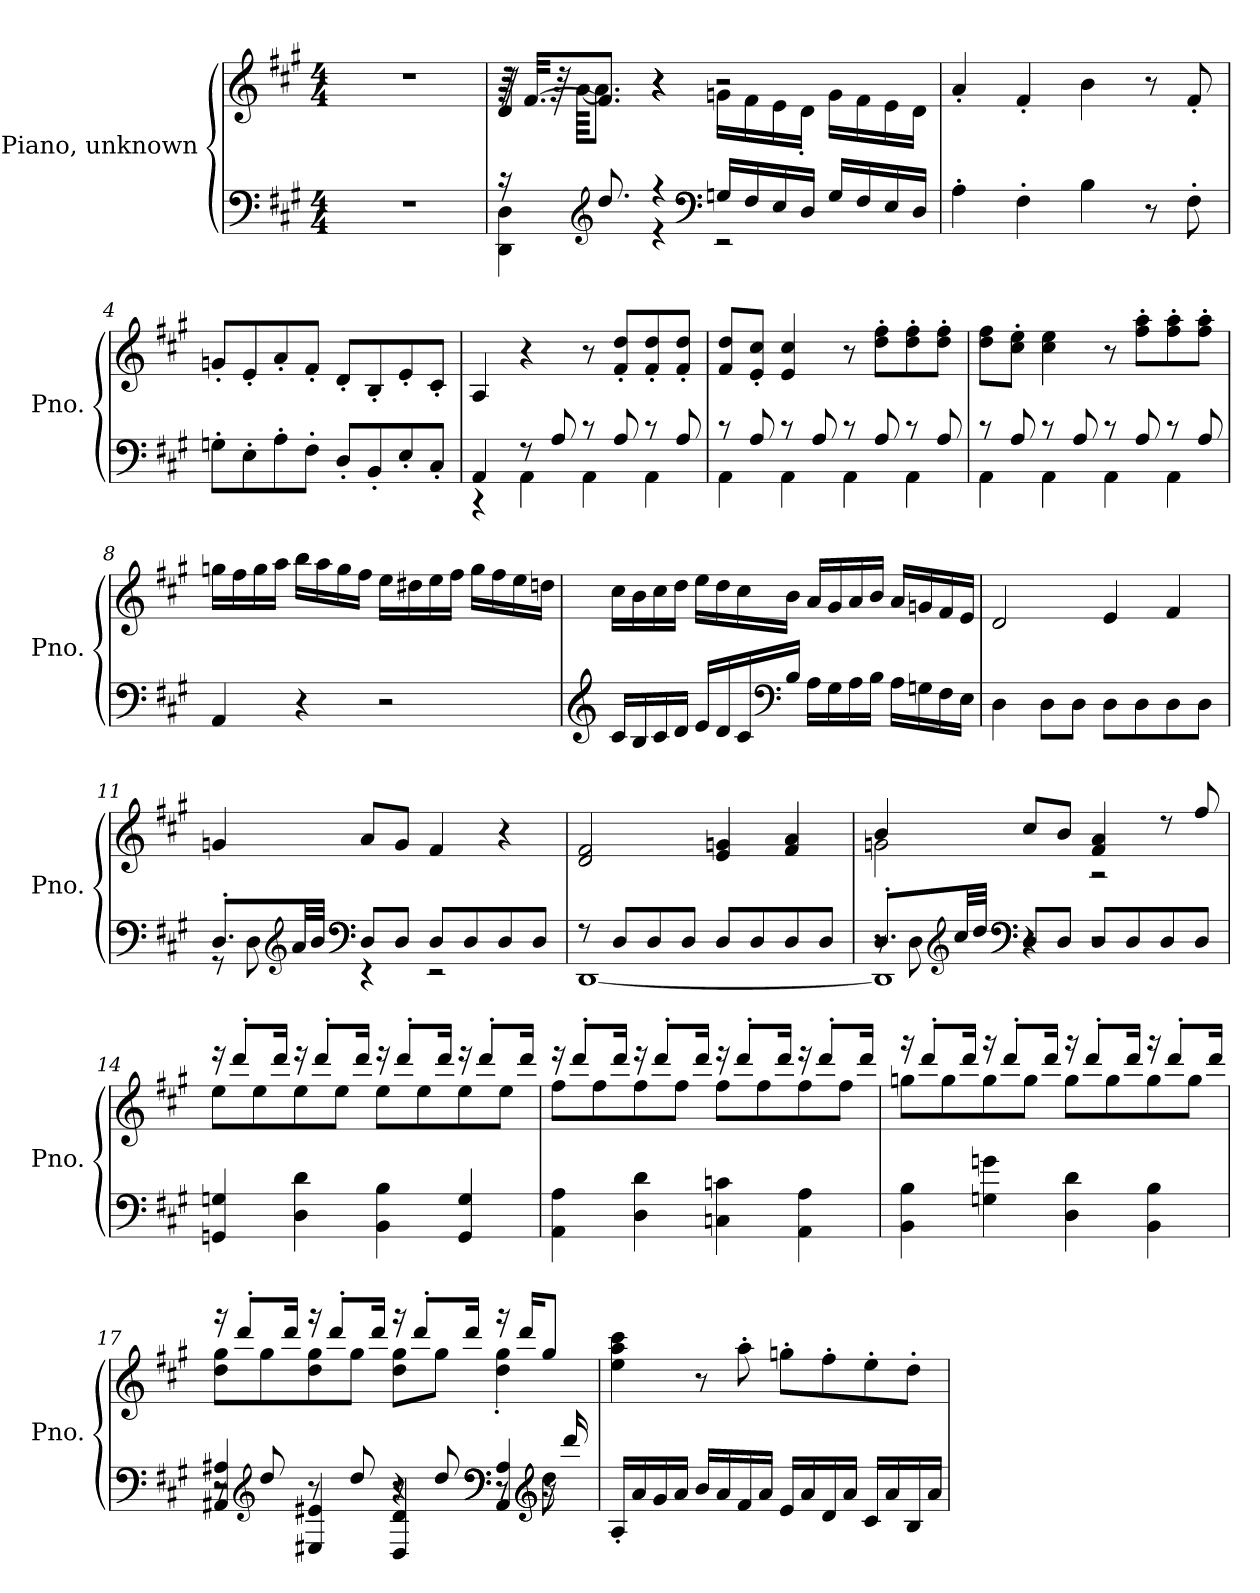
**kern	**kern
*part1	*part1
*staff2	*staff1
*I"Piano, unknown	*
*I'Pno.	*
*clefF4	*clefG2
*k[f#c#g#]	*k[f#c#g#]
*M4/4	*M4/4
*MM120	*MM120
=1	=1
1r	1r
=2	=2
*^	*^
*	*	*	*^
16r	4DD\ 4D\	64r	32r	4d/
.	.	[32.f#/KKL	.	.
.	.	.	64r	.
.	.	.	[64a\KKKL	.
*clefG2	*	*	*	*
8.dd/	.	8.f#/J]	8.a\J]	.
4r	4r	4r	4r	4r
*clefF4	*	*	*	*
16Gn/LL	2r	2r	16gn\LL	2r
16F#/	.	.	16f#\	.
16E/	.	.	16e\	.
16D/JJ	.	.	16d'\JJ	.
16G/LL	.	.	16g\LL	.
16F#/	.	.	16f#\	.
16E/	.	.	16e\	.
16D/JJ	.	.	16d\JJ	.
*v	*v	*	*	*
*	*v	*v	*v
=3	=3
4A'\	4a'/
4F#'\	4f#'/
4B\	4b\
8r	8r
8F#'\	8f#'/
=4	=4
8Gn'\L	8gn'/L
8E'\	8e'/
8A'\	8a'/
8F#'\J	8f#'/J
8D'/L	8d'/L
8BB'/	8B'/
8E'/	8e'/
8C#'/J	8c#'/J
!!LO:LB:g=z
=5	=5
*^	*
4AA/	4r	4A/
8r	4AA\	4r
8A/	.	.
8r	4AA\	8r
8A/	.	8f#/' 8dd/'L
8r	4AA\	8f#/' 8dd/'
8A/	.	8f#/' 8dd/'J
=6	=6	=6
8r	4AA\	8f#/ 8dd/L
8A/	.	8e/' 8cc#/'J
8r	4AA\	4e/ 4cc#/
8A/	.	.
8r	4AA\	8r
8A/	.	8dd\' 8ff#\'L
8r	4AA\	8dd\' 8ff#\'
8A/	.	8dd\' 8ff#\'J
=7	=7	=7
8r	4AA\	8dd\ 8ff#\L
8A/	.	8cc#\' 8ee\'J
8r	4AA\	4cc#\ 4ee\
8A/	.	.
8r	4AA\	8r
8A/	.	8ff#\' 8aa\'L
8r	4AA\	8ff#\' 8aa\'
8A/	.	8ff#\' 8aa\'J
*v	*v	*
!!LO:LB:g=z
=8	=8
4AA/	16ggn\LL
.	16ff#\
.	16gg\
.	16aa\JJ
4r	16bb\LL
.	16aa\
.	16gg\
.	16ff#\JJ
2r	16ee\LL
.	16dd#X\
.	16ee\
.	16ff#\JJ
.	16gg\LL
.	16ff#\
.	16ee\
.	16ddn\JJ
=9	=9
*clefG2	*
16c#/LL	16cc#\LL
16B/	16b\
16c#/	16cc#\
16d/JJ	16dd\JJ
16e/LL	16ee\LL
16d/	16dd\
16c#/	16cc#\
*clefF4	*
16B/JJ	16b\JJ
16A\LL	16a/LL
16G#\	16g#/
16A\	16a/
16B\JJ	16b/JJ
16A\LL	16a/LL
16Gn\	16gn/
16F#\	16f#/
16E\JJ	16e/JJ
!!LO:LB:g=z
=10	=10
4D\	2d/
8D\L	.
8D\J	.
8D\L	4e/
8D\	.
8D\	4f#/
8D\J	.
=11	=11
*^	*
8.D'/L	8r	4gn/
.	8D\	.
*clefG2	*	*
32a/LL	.	.
32b/JJJ	.	.
*clefF4	*	*
8D/L	4r	8a/L
8D/J	.	8g/J
8D/L	2r	4f#/
8D/	.	.
8D/	.	4r
8D/J	.	.
=12	=12	=12
8r	[1DD	2d/ 2f#/
8D/L	.	.
8D/	.	.
8D/J	.	.
8D/L	.	4e/ 4gn/
8D/	.	.
8D/	.	4f#/ 4a/
8D/J	.	.
!!LO:LB:g=z
=13	=13	=13
*	*^	*^
8.D'/L	8r	1DD]	4b/	2gn\
.	8D\	.	.	.
*clefG2	*	*	*	*
32cc#/LL	.	.	.	.
32dd/JJJ	.	.	.	.
*clefF4	*	*	*	*
8D/L	4r	.	8cc#/L	.
8D/J	.	.	8b/J	.
8D/L	2r	.	4f#/ 4a/	2r
8D/	.	.	.	.
8D/	.	.	8r	.
8D/J	.	.	8ff#/	.
*v	*v	*v	*	*
=14	=14	=14
4GGn/ 4Gn/	16r	8ee\L
.	8ddd'/L	.
.	.	8ee\
.	16ddd/Jk	.
4D\ 4d\	16r	8ee\
.	8ddd'/L	.
.	.	8ee\J
.	16ddd/Jk	.
4BB\ 4B\	16r	8ee\L
.	8ddd'/L	.
.	.	8ee\
.	16ddd/Jk	.
4GG/ 4G/	16r	8ee\
.	8ddd'/L	.
.	.	8ee\J
.	16ddd/Jk	.
!!LO:LB:g=z	!!
=15	=15	=15
4AA\ 4A\	16r	8ff#\L
.	8ddd'/L	.
.	.	8ff#\
.	16ddd/Jk	.
4D\ 4d\	16r	8ff#\
.	8ddd'/L	.
.	.	8ff#\J
.	16ddd/Jk	.
4Cn\ 4cn\	16r	8ff#\L
.	8ddd'/L	.
.	.	8ff#\
.	16ddd/Jk	.
4AA\ 4A\	16r	8ff#\
.	8ddd'/L	.
.	.	8ff#\J
.	16ddd/Jk	.
=16	=16	=16
4BB\ 4B\	16r	8ggn\L
.	8ddd'/L	.
.	.	8gg\
.	16ddd/Jk	.
4Gn\ 4gn\	16r	8gg\
.	8ddd'/L	.
.	.	8gg\J
.	16ddd/Jk	.
4D\ 4d\	16r	8gg\L
.	8ddd'/L	.
.	.	8gg\
.	16ddd/Jk	.
4BB\ 4B\	16r	8gg\
.	8ddd'/L	.
.	.	8gg\J
.	16ddd/Jk	.
!!LO:PB:g=z	!!
=17	=17	=17
*^	*	*
*	*^	*	*
8r	2r	4AA#X/ 4A#X/	16r	8dd\ 8gg#\L
.	.	.	8ddd'/L	.
*clefG2	*	*	*	*
8dd/	.	.	.	8gg#\
.	.	.	16ddd/Jk	.
8r	.	4E#X/ 4e#X/	16r	8dd\ 8gg#\
.	.	.	8ddd'/L	.
8dd/	.	.	.	8gg#\J
.	.	.	16ddd/Jk	.
8r	4r	4D/ 4d/	16r	8dd\ 8gg#\L
.	.	.	8ddd'/L	.
8dd/	.	.	.	8gg#\J
.	.	.	16ddd/Jk	.
*clefF4	*	*	*	*
8r	8r	4AA#/ 4A#/	16r	4dd\' 4gg#\'
.	.	.	16ddd/KL	.
*clefG2	*	*	*	*
16r	8dd\	.	8gg#/J	.
16ddd/	.	.	.	.
*v	*v	*v	*	*
*	*v	*v
=18	=18
16A'/LL	4ee\ 4aa\ 4ccc#\
16a/	.
16g#/	.
16a/JJ	.
16b/LL	8r
16a/	.
16f#/	8aa'\
16a/JJ	.
16e/LL	8ggn'\L
16a/	.
16d/	8ff#'\
16a/JJ	.
16c#/LL	8ee'\
16a/	.
16B/	8dd'\J
16a/JJ	.
=	=
*-	*-
